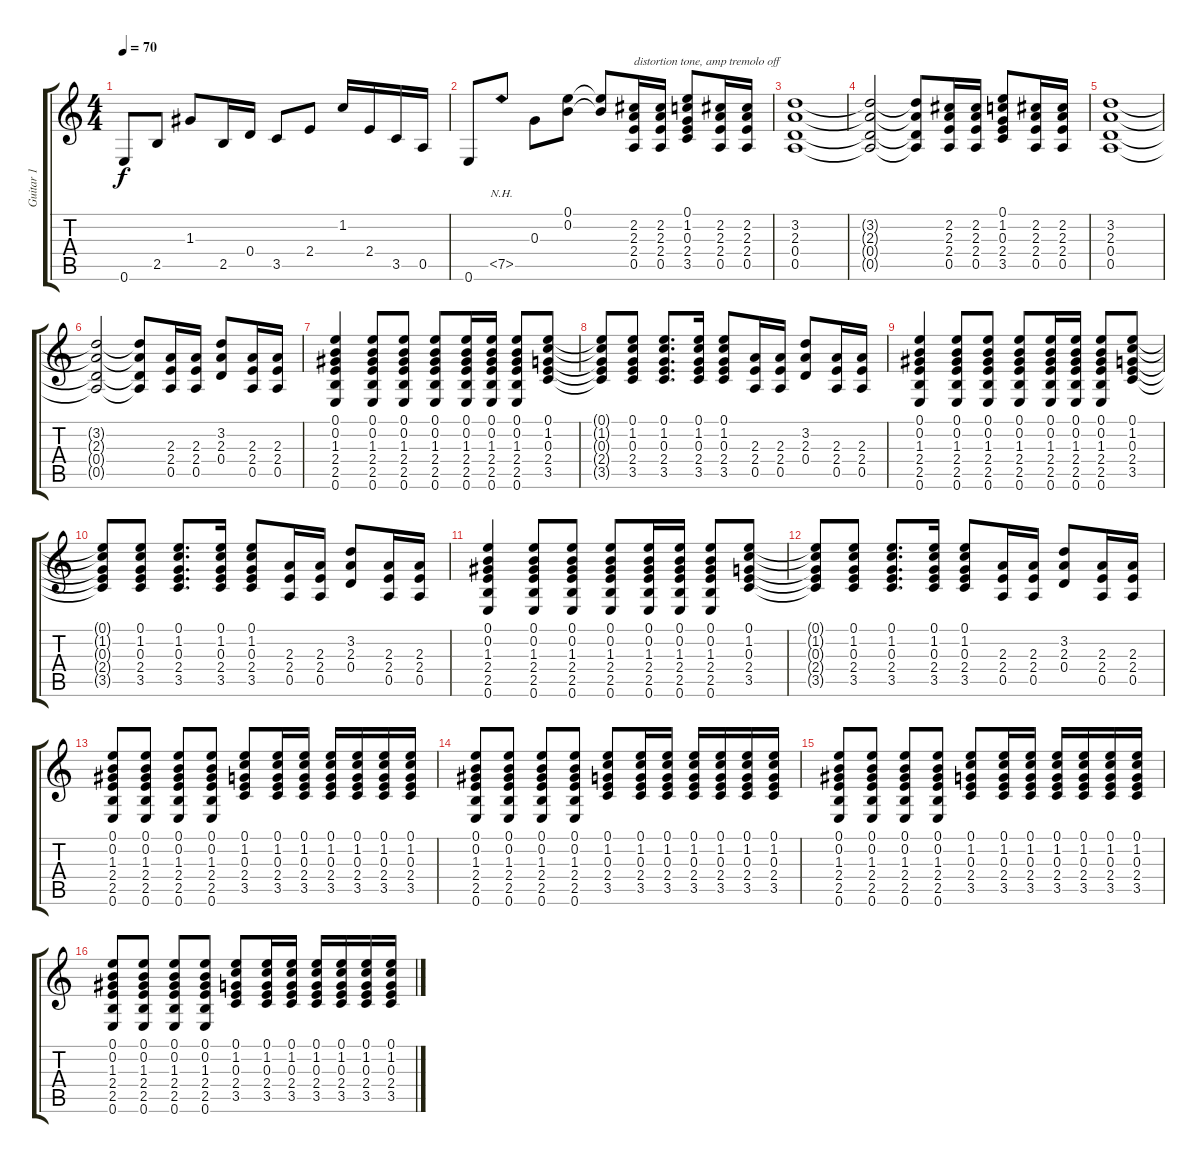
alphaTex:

\track ("Guitar 1" "Guitar 1") {instrument electricguitarclean}
\staff {score tabs}
\tuning (E4 B3 G3 D3 A2 E2) {hide}
\ts (4 4)
\tempo 70
\clef g2
\ks c
0.6.8{dy f} 2.5.8 1.3.8 2.5.16 0.4.16 3.5.8 2.4.8 1.2.16 2.4.16 3.5.16 0.5.16 |
0.6.8 7.5{nh}.8 0.3.8 (0.1 0.2).8 (0.1{t} 0.2{t}).8 (2.2 2.3 2.4 0.5).16{txt "distortion tone, amp tremolo off" instrument overdrivenguitar} (2.2 2.3 2.4 0.5).16 (0.1 1.2 0.3 2.4 3.5).8 (2.2 2.3 2.4 0.5).16 (2.2 2.3 2.4 0.5).16 |
(3.2 2.3 0.4 0.5).1 |
(3.2{t} 2.3{t} 0.4{t} 0.5{t}).2 (3.2{t} 2.3{t} 0.4{t} 0.5{t}).8 (2.2 2.3 2.4 0.5).16 (2.2 2.3 2.4 0.5).16 (0.1 1.2 0.3 2.4 3.5).8 (2.2 2.3 2.4 0.5).16 (2.2 2.3 2.4 0.5).16 |
(3.2 2.3 0.4 0.5).1 |
(3.2{t} 2.3{t} 0.4{t} 0.5{t}).2 (3.2{t} 2.3{t} 0.4{t} 0.5{t}).8 (2.3 2.4 0.5).16 (2.3 2.4 0.5).16 (3.2 2.3 0.4).8 (2.3 2.4 0.5).16 (2.3 2.4 0.5).16 |
(0.1 0.2 1.3 2.4 2.5 0.6).4 (0.1 0.2 1.3 2.4 2.5 0.6).8 (0.1 0.2 1.3 2.4 2.5 0.6).8 (0.1 0.2 1.3 2.4 2.5 0.6).8 (0.1 0.2 1.3 2.4 2.5 0.6).16 (0.1 0.2 1.3 2.4 2.5 0.6).16 (0.1 0.2 1.3 2.4 2.5 0.6).8 (0.1 1.2 0.3 2.4 3.5).8 |
(0.1{t} 1.2{t} 0.3{t} 2.4{t} 3.5{t}).8 (0.1 1.2 0.3 2.4 3.5).8 (0.1 1.2 0.3 2.4 3.5).8{d} (0.1 1.2 0.3 2.4 3.5).16 (0.1 1.2 0.3 2.4 3.5).8 (2.3 2.4 0.5).16 (2.3 2.4 0.5).16 (3.2 2.3 0.4).8 (2.3 2.4 0.5).16 (2.3 2.4 0.5).16 |
(0.1 0.2 1.3 2.4 2.5 0.6).4 (0.1 0.2 1.3 2.4 2.5 0.6).8 (0.1 0.2 1.3 2.4 2.5 0.6).8 (0.1 0.2 1.3 2.4 2.5 0.6).8 (0.1 0.2 1.3 2.4 2.5 0.6).16 (0.1 0.2 1.3 2.4 2.5 0.6).16 (0.1 0.2 1.3 2.4 2.5 0.6).8 (0.1 1.2 0.3 2.4 3.5).8 |
(0.1{t} 1.2{t} 0.3{t} 2.4{t} 3.5{t}).8 (0.1 1.2 0.3 2.4 3.5).8 (0.1 1.2 0.3 2.4 3.5).8{d} (0.1 1.2 0.3 2.4 3.5).16 (0.1 1.2 0.3 2.4 3.5).8 (2.3 2.4 0.5).16 (2.3 2.4 0.5).16 (3.2 2.3 0.4).8 (2.3 2.4 0.5).16 (2.3 2.4 0.5).16 |
(0.1 0.2 1.3 2.4 2.5 0.6).4 (0.1 0.2 1.3 2.4 2.5 0.6).8 (0.1 0.2 1.3 2.4 2.5 0.6).8 (0.1 0.2 1.3 2.4 2.5 0.6).8 (0.1 0.2 1.3 2.4 2.5 0.6).16 (0.1 0.2 1.3 2.4 2.5 0.6).16 (0.1 0.2 1.3 2.4 2.5 0.6).8 (0.1 1.2 0.3 2.4 3.5).8 |
(0.1{t} 1.2{t} 0.3{t} 2.4{t} 3.5{t}).8 (0.1 1.2 0.3 2.4 3.5).8 (0.1 1.2 0.3 2.4 3.5).8{d} (0.1 1.2 0.3 2.4 3.5).16 (0.1 1.2 0.3 2.4 3.5).8 (2.3 2.4 0.5).16 (2.3 2.4 0.5).16 (3.2 2.3 0.4).8 (2.3 2.4 0.5).16 (2.3 2.4 0.5).16 |
(0.1 0.2 1.3 2.4 2.5 0.6).8 (0.1 0.2 1.3 2.4 2.5 0.6).8 (0.1 0.2 1.3 2.4 2.5 0.6).8 (0.1 0.2 1.3 2.4 2.5 0.6).8 (0.1 1.2 0.3 2.4 3.5).8 (0.1 1.2 0.3 2.4 3.5).16 (0.1 1.2 0.3 2.4 3.5).16 (0.1 1.2 0.3 2.4 3.5).16 (0.1 1.2 0.3 2.4 3.5).16 (0.1 1.2 0.3 2.4 3.5).16 (0.1 1.2 0.3 2.4 3.5).16 |
(0.1 0.2 1.3 2.4 2.5 0.6).8 (0.1 0.2 1.3 2.4 2.5 0.6).8 (0.1 0.2 1.3 2.4 2.5 0.6).8 (0.1 0.2 1.3 2.4 2.5 0.6).8 (0.1 1.2 0.3 2.4 3.5).8 (0.1 1.2 0.3 2.4 3.5).16 (0.1 1.2 0.3 2.4 3.5).16 (0.1 1.2 0.3 2.4 3.5).16 (0.1 1.2 0.3 2.4 3.5).16 (0.1 1.2 0.3 2.4 3.5).16 (0.1 1.2 0.3 2.4 3.5).16 |
(0.1 0.2 1.3 2.4 2.5 0.6).8 (0.1 0.2 1.3 2.4 2.5 0.6).8 (0.1 0.2 1.3 2.4 2.5 0.6).8 (0.1 0.2 1.3 2.4 2.5 0.6).8 (0.1 1.2 0.3 2.4 3.5).8 (0.1 1.2 0.3 2.4 3.5).16 (0.1 1.2 0.3 2.4 3.5).16 (0.1 1.2 0.3 2.4 3.5).16 (0.1 1.2 0.3 2.4 3.5).16 (0.1 1.2 0.3 2.4 3.5).16 (0.1 1.2 0.3 2.4 3.5).16 |
(0.1 0.2 1.3 2.4 2.5 0.6).8 (0.1 0.2 1.3 2.4 2.5 0.6).8 (0.1 0.2 1.3 2.4 2.5 0.6).8 (0.1 0.2 1.3 2.4 2.5 0.6).8 (0.1 1.2 0.3 2.4 3.5).8 (0.1 1.2 0.3 2.4 3.5).16 (0.1 1.2 0.3 2.4 3.5).16 (0.1 1.2 0.3 2.4 3.5).16 (0.1 1.2 0.3 2.4 3.5).16 (0.1 1.2 0.3 2.4 3.5).16 (0.1 1.2 0.3 2.4 3.5).16
